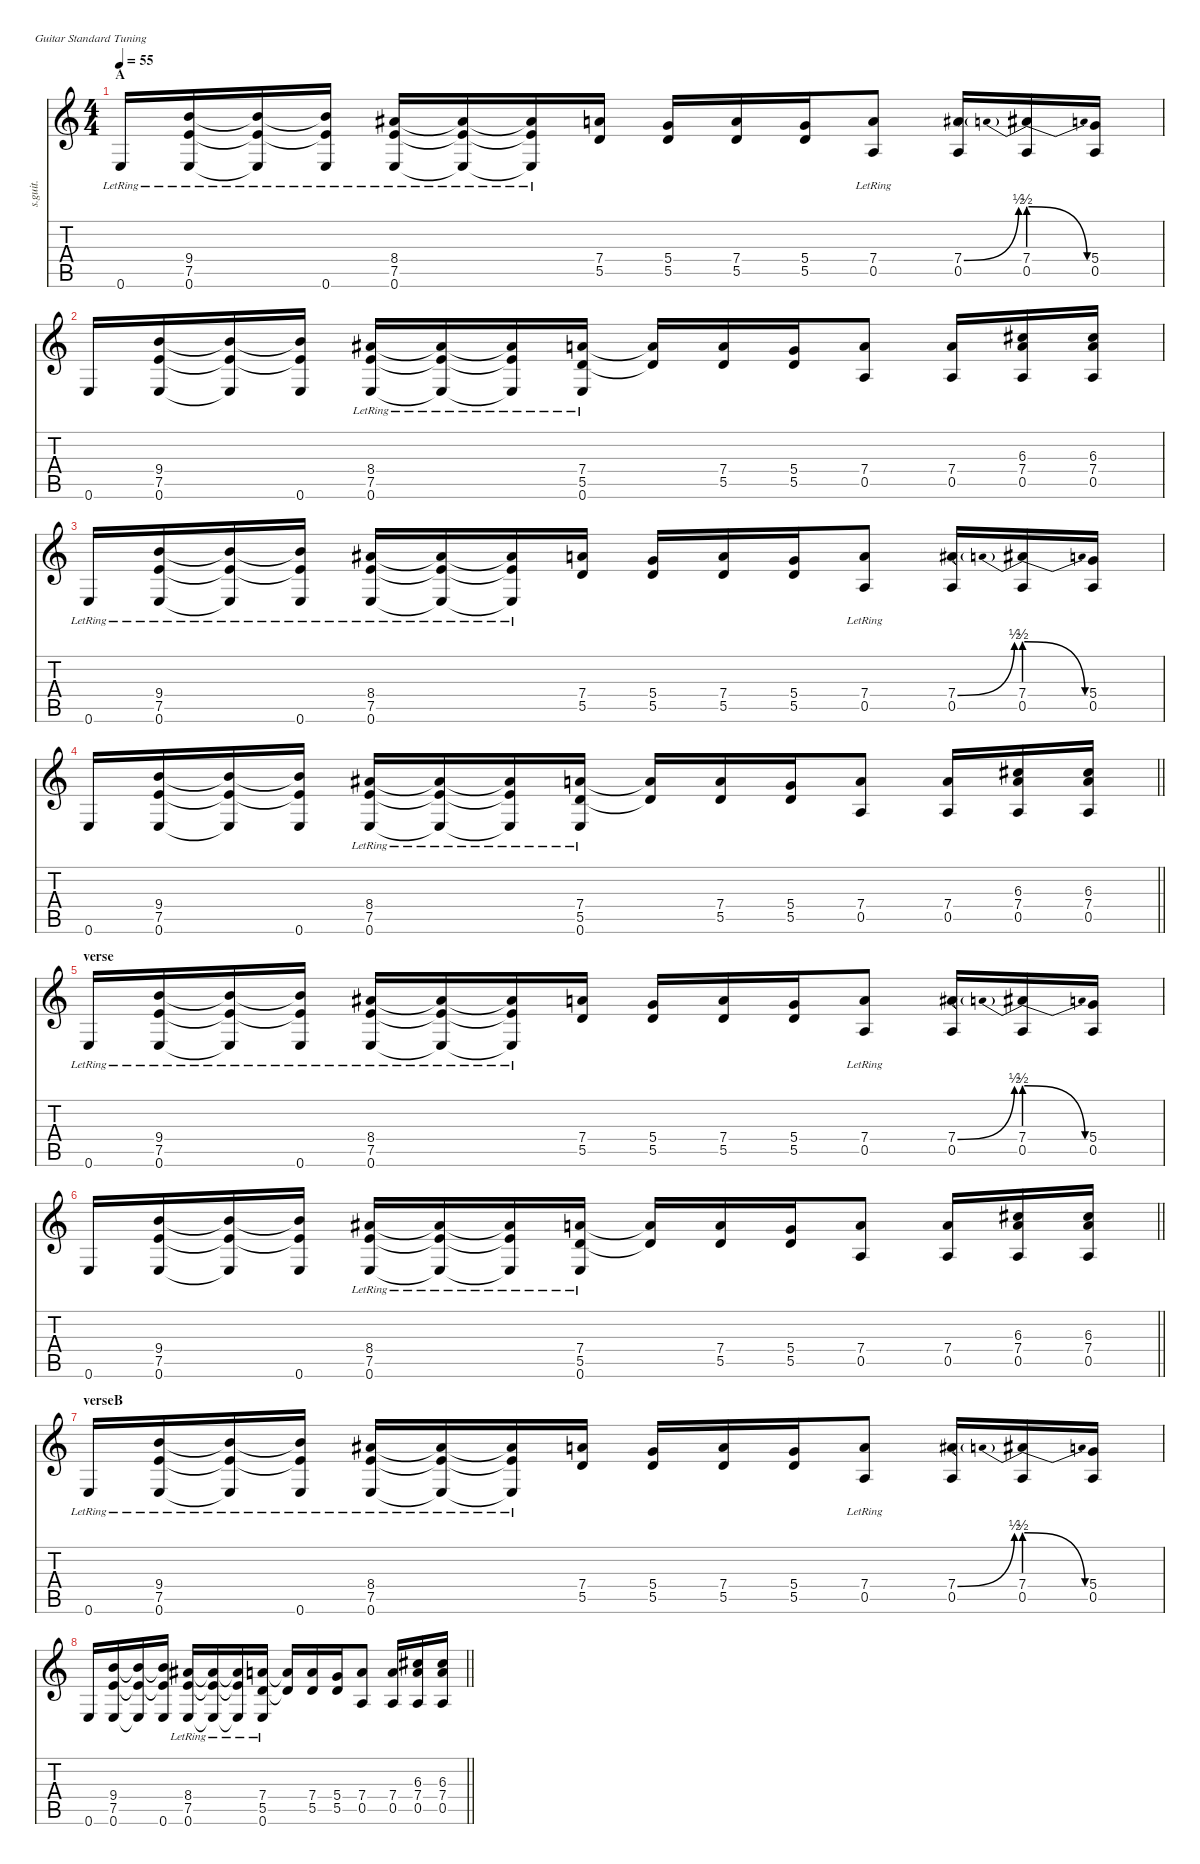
\defaultSystemsLayout 4
\hideDynamics
\bracketExtendMode nobrackets
\otherSystemsTrackNameOrientation horizontal
\track ("guitar" "s.guit.") {instrument acousticguitarsteel}
\staff {score tabs}
\tuning (E4 B3 G3 D3 A2 E2)
\ts (4 4)
\beaming (8 2 2 2 2)
\section ("" "A")
\tempo 55
\clef g2
\ks c
0.6{lr}.16{dy f instrument acousticguitarsteel beam Up} (9.4 7.5 0.6{lr}).16{beam Up} (9.4{t} 7.5{t} 0.6{lr t}).16{beam Up} (9.4{t} 7.5{t} 0.6{lr}).16{beam Up} (8.4{acc #} 7.5 0.6{lr}).16{beam Up} (8.4{t acc #} 7.5{t} 0.6{lr t}).16{beam Up} (8.4{t acc #} 7.5{t} 0.6{lr t}).16{beam Up} (7.4 5.5).16{beam Up} (5.4 5.5).16{beam Up} (7.4 5.5).16{beam Up} (5.4 5.5).16{beam Up} (7.4 0.5{lr}).8{beam Up} (7.4{be (bend 0 0 30 2)} 0.5).16{beam Up} (7.4{be (prebendrelease 0 2 39.999998399999996 0)} 0.5).16{beam Up} (5.4 0.5).16{beam Up} |
0.6.16{beam Up} (9.4 7.5 0.6).16{beam Up} (9.4{t} 7.5{t} 0.6{t}).16{beam Up} (9.4{t} 7.5{t} 0.6).16{beam Up} (8.4{acc #} 7.5 0.6{lr}).16{beam Up} (8.4{t acc #} 7.5{t} 0.6{lr t}).16{beam Up} (8.4{t acc #} 7.5{t} 0.6{lr t}).16{beam Up} (7.4 5.5 0.6{lr}).16{beam Up} (7.4{t} 5.5{t}).16{beam Up} (7.4 5.5).16{beam Up} (5.4 5.5).16{beam Up} (7.4 0.5).8{beam Up} (7.4 0.5).16{beam Up} (6.3{acc #} 7.4 0.5).16{beam Up} (6.3{acc #} 7.4 0.5).16{beam Up} |
0.6{lr}.16{beam Up} (9.4 7.5 0.6{lr}).16{beam Up} (9.4{t} 7.5{t} 0.6{lr t}).16{beam Up} (9.4{t} 7.5{t} 0.6{lr}).16{beam Up} (8.4{acc #} 7.5 0.6{lr}).16{beam Up} (8.4{t acc #} 7.5{t} 0.6{lr t}).16{beam Up} (8.4{t acc #} 7.5{t} 0.6{lr t}).16{beam Up} (7.4 5.5).16{beam Up} (5.4 5.5).16{beam Up} (7.4 5.5).16{beam Up} (5.4 5.5).16{beam Up} (7.4 0.5{lr}).8{beam Up} (7.4{be (bend 0 0 30 2)} 0.5).16{beam Up} (7.4{be (prebendrelease 0 2 39.999998399999996 0)} 0.5).16{beam Up} (5.4 0.5).16{beam Up} |
\barLineRight lightlight
0.6.16{beam Up} (9.4 7.5 0.6).16{beam Up} (9.4{t} 7.5{t} 0.6{t}).16{beam Up} (9.4{t} 7.5{t} 0.6).16{beam Up} (8.4{acc #} 7.5 0.6{lr}).16{beam Up} (8.4{t acc #} 7.5{t} 0.6{lr t}).16{beam Up} (8.4{t acc #} 7.5{t} 0.6{lr t}).16{beam Up} (7.4 5.5 0.6{lr}).16{beam Up} (7.4{t} 5.5{t}).16{beam Up} (7.4 5.5).16{beam Up} (5.4 5.5).16{beam Up} (7.4 0.5).8{beam Up} (7.4 0.5).16{beam Up} (6.3{acc #} 7.4 0.5).16{beam Up} (6.3{acc #} 7.4 0.5).16{beam Up} |
\section ("" "verse")
0.6{lr}.16{beam Up} (9.4 7.5 0.6{lr}).16{beam Up} (9.4{t} 7.5{t} 0.6{lr t}).16{beam Up} (9.4{t} 7.5{t} 0.6{lr}).16{beam Up} (8.4{acc #} 7.5 0.6{lr}).16{beam Up} (8.4{t acc #} 7.5{t} 0.6{lr t}).16{beam Up} (8.4{t acc #} 7.5{t} 0.6{lr t}).16{beam Up} (7.4 5.5).16{beam Up} (5.4 5.5).16{beam Up} (7.4 5.5).16{beam Up} (5.4 5.5).16{beam Up} (7.4 0.5{lr}).8{beam Up} (7.4{be (bend 0 0 30 2)} 0.5).16{beam Up} (7.4{be (prebendrelease 0 2 39.999998399999996 0)} 0.5).16{beam Up} (5.4 0.5).16{beam Up} |
\barLineRight lightlight
0.6.16{beam Up} (9.4 7.5 0.6).16{beam Up} (9.4{t} 7.5{t} 0.6{t}).16{beam Up} (9.4{t} 7.5{t} 0.6).16{beam Up} (8.4{acc #} 7.5 0.6{lr}).16{beam Up} (8.4{t acc #} 7.5{t} 0.6{lr t}).16{beam Up} (8.4{t acc #} 7.5{t} 0.6{lr t}).16{beam Up} (7.4 5.5 0.6{lr}).16{beam Up} (7.4{t} 5.5{t}).16{beam Up} (7.4 5.5).16{beam Up} (5.4 5.5).16{beam Up} (7.4 0.5).8{beam Up} (7.4 0.5).16{beam Up} (6.3{acc #} 7.4 0.5).16{beam Up} (6.3{acc #} 7.4 0.5).16{beam Up} |
\section ("" "verseB")
0.6{lr}.16{beam Up} (9.4 7.5 0.6{lr}).16{beam Up} (9.4{t} 7.5{t} 0.6{lr t}).16{beam Up} (9.4{t} 7.5{t} 0.6{lr}).16{beam Up} (8.4{acc #} 7.5 0.6{lr}).16{beam Up} (8.4{t acc #} 7.5{t} 0.6{lr t}).16{beam Up} (8.4{t acc #} 7.5{t} 0.6{lr t}).16{beam Up} (7.4 5.5).16{beam Up} (5.4 5.5).16{beam Up} (7.4 5.5).16{beam Up} (5.4 5.5).16{beam Up} (7.4 0.5{lr}).8{beam Up} (7.4{be (bend 0 0 30 2)} 0.5).16{beam Up} (7.4{be (prebendrelease 0 2 39.999998399999996 0)} 0.5).16{beam Up} (5.4 0.5).16{beam Up} |
\barLineRight lightlight
0.6.16{beam Up} (9.4 7.5 0.6).16{beam Up} (9.4{t} 7.5{t} 0.6{t}).16{beam Up} (9.4{t} 7.5{t} 0.6).16{beam Up} (8.4{acc #} 7.5 0.6{lr}).16{beam Up} (8.4{t acc #} 7.5{t} 0.6{lr t}).16{beam Up} (8.4{t acc #} 7.5{t} 0.6{lr t}).16{beam Up} (7.4 5.5 0.6{lr}).16{beam Up} (7.4{t} 5.5{t}).16{beam Up} (7.4 5.5).16{beam Up} (5.4 5.5).16{beam Up} (7.4 0.5).8{beam Up} (7.4 0.5).16{beam Up} (6.3{acc #} 7.4 0.5).16{beam Up} (6.3{acc #} 7.4 0.5).16{beam Up}
